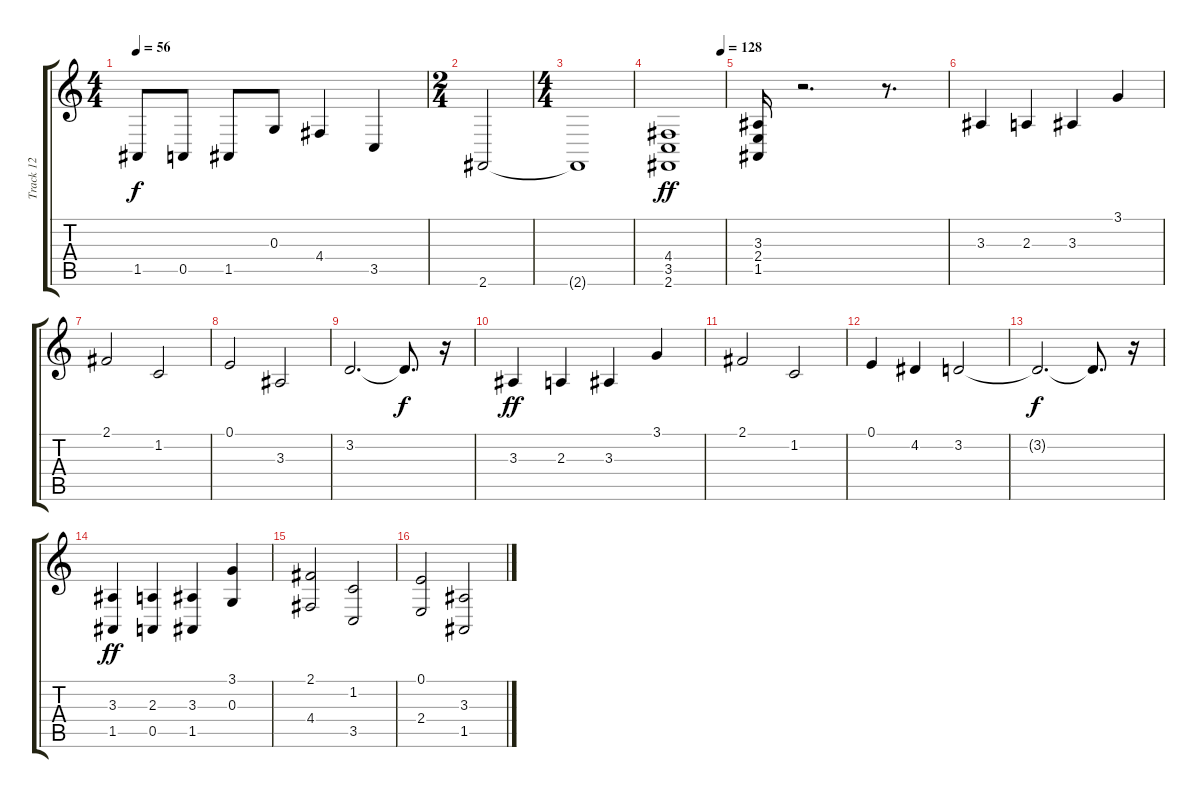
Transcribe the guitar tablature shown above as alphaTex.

\track ("Track 12" "Track 12") {instrument trombone}
\staff {score tabs}
\tuning (E4 B3 G3 D3 A2 E2) {hide}
\ts (4 4)
\tempo 56
\clef g2
\ks c
1.5.8{dy f} 0.5.8 1.5.8 0.3.8 4.4.4 3.5.4 |
\ts (2 4)
2.6.2 |
\ts (4 4)
2.6{t}.1 |
\tempo (128 0.9375)
(4.4 3.5 2.6).1{dy ff} |
(3.3 2.4 1.5).16 r.2{d} r.8{d} |
3.3.4 2.3.4 3.3.4 3.1.4 |
2.1.2 1.2.2 |
0.1.2 3.3.2 |
3.2.2{d} 3.2{t}.8{d dy f} r.16 |
3.3.4{dy ff} 2.3.4 3.3.4 3.1.4 |
2.1.2 1.2.2 |
0.1.4 4.2.4 3.2.2 |
3.2{t}.2{d dy f} 3.2{t}.8{d} r.16 |
(3.3 1.5).4{dy ff} (2.3 0.5).4 (3.3 1.5).4 (3.1 0.3).4 |
(2.1 4.4).2 (1.2 3.5).2 |
(0.1 2.4).2 (3.3 1.5).2
